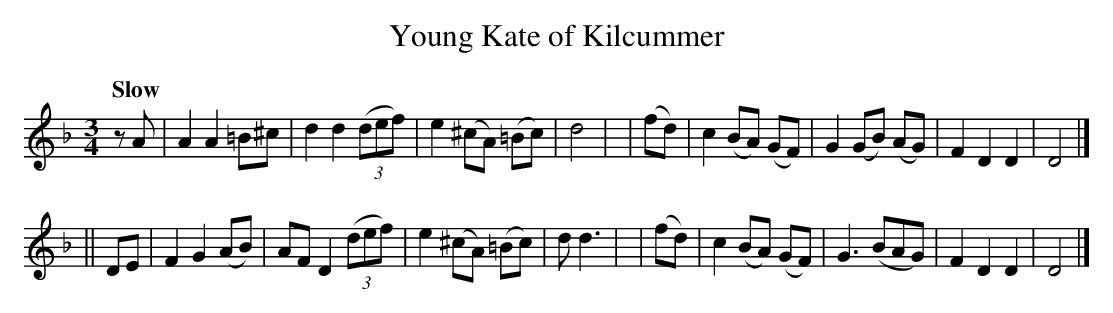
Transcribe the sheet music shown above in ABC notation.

X:1
T: Young Kate of Kilcummer
Q: "Slow"
M: 3/4
L: 1/8
K: Dm
   zA  | A2  A2  =B^c | d2  d2 ((3def) | e2 (^cA) (=Bc) | d4 |\
| (fd) | c2 (BA) (GF) | G2 (GB) (AG) | F2 D2 D2 | D4 |]
|| DE  | F2  G2  (AB) | AF  D2 ((3def) | e2 (^cA) (=Bc) | dd3 |\
| (fd) | c2 (BA) (GF) | G3 (BAG) | F2 D2 D2 | D4 |]
